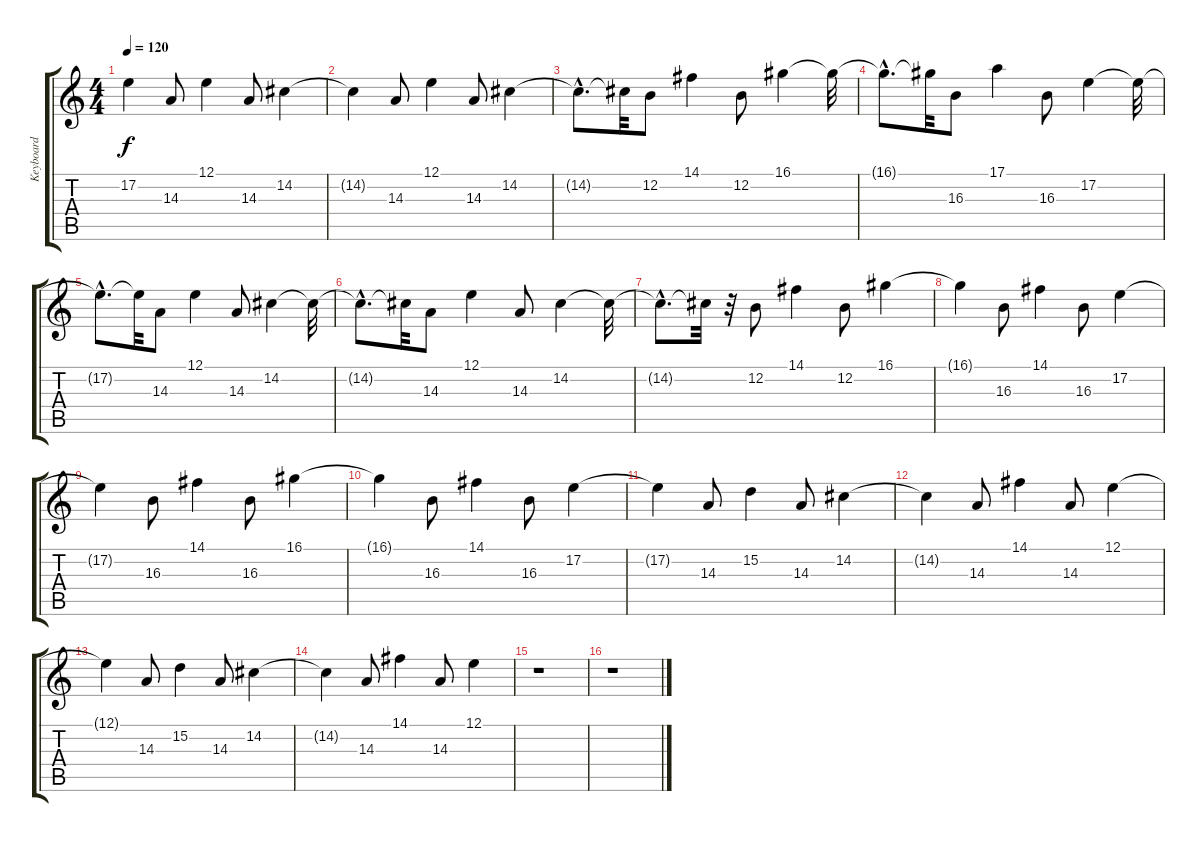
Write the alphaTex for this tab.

\track ("Keyboard" "Keyboard") {instrument fx6goblins}
\staff {score tabs}
\tuning (E4 B3 G3 D3 A2 E2) {hide}
\ts (4 4)
\tempo 120
\clef g2
\ks c
17.2{t}.4{dy f} 14.3.8 12.1.4 14.3.8 14.2.4 |
14.2{t}.4 14.3.8 12.1.4 14.3.8 14.2.4 |
14.2{hac t}.8{d} 14.2{t}.32 12.2.8 14.1.4 12.2.8 16.1.4 16.1{t}.32 |
16.1{hac t}.8{d} 16.1{t}.32 16.3.8 17.1.4 16.3.8 17.2.4 17.2{t}.32 |
17.2{hac t}.8{d} 17.2{t}.32 14.3.8 12.1.4 14.3.8 14.2.4 14.2{t}.32 |
14.2{hac t}.8{d} 14.2{t}.32 14.3.8 12.1.4 14.3.8 14.2.4 14.2{t}.32 |
14.2{hac t}.8{d} 14.2{t}.32 r.32 12.2.8 14.1.4 12.2.8 16.1.4 |
16.1{t}.4 16.3.8 14.1.4 16.3.8 17.2.4 |
17.2{t}.4 16.3.8 14.1.4 16.3.8 16.1.4 |
16.1{t}.4 16.3.8 14.1.4 16.3.8 17.2.4 |
17.2{t}.4 14.3.8 15.2.4 14.3.8 14.2.4 |
14.2{t}.4 14.3.8 14.1.4 14.3.8 12.1.4 |
12.1{t}.4 14.3.8 15.2.4 14.3.8 14.2.4 |
14.2{t}.4 14.3.8 14.1.4 14.3.8 12.1.4 |
r.1 |
r.1
